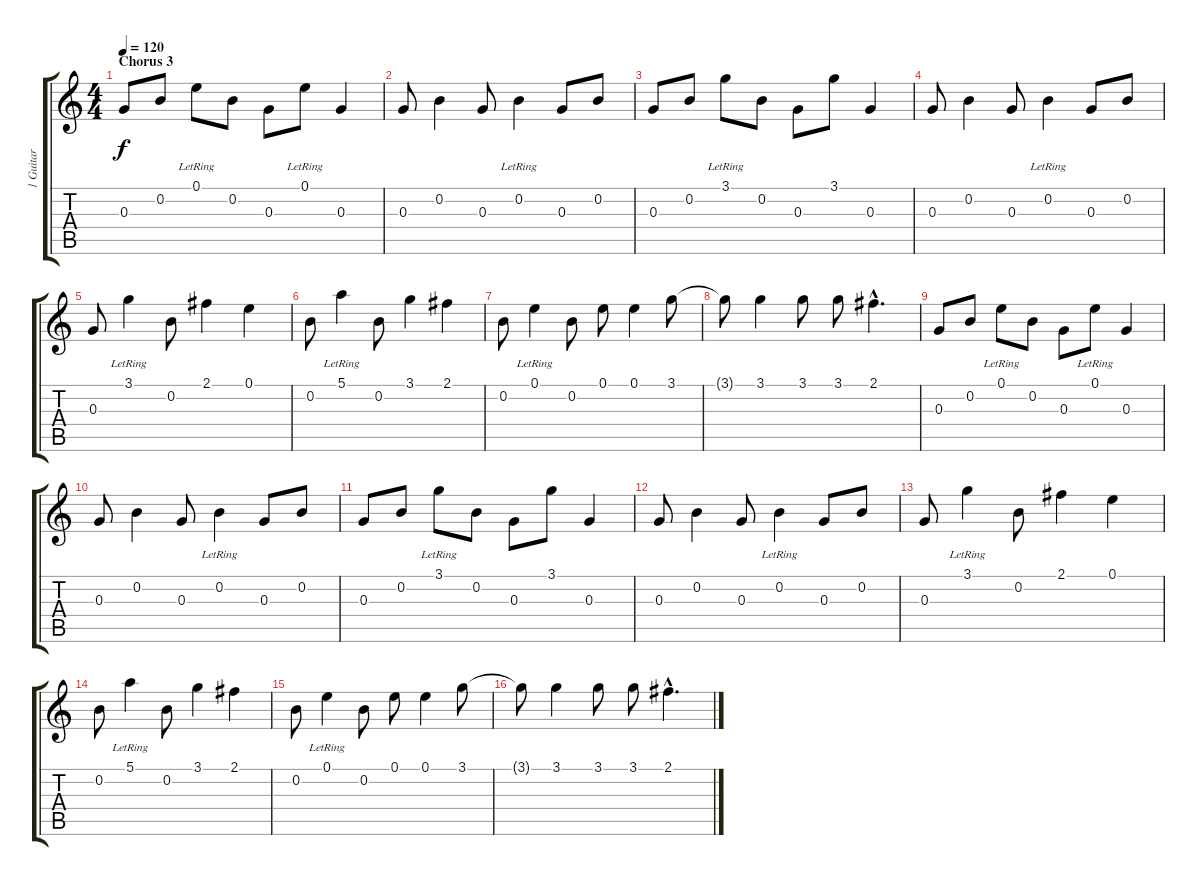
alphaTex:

\track ("1 Guitar" "1 Guitar") {instrument electricguitarclean}
\staff {score tabs}
\tuning (E4 B3 G3 D3 A2 E2) {hide}
\ts (4 4)
\section ("" "Chorus 3")
\tempo 120
\clef g2
\ks c
0.3.8{dy f} 0.2.8 0.1{lr}.8 0.2.8 0.3.8 0.1{lr}.8 0.3.4 |
0.3.8 0.2.4 0.3.8 0.2{lr}.4 0.3.8 0.2.8 |
0.3.8 0.2.8 3.1{lr}.8 0.2.8 0.3.8 3.1.8 0.3.4 |
0.3.8 0.2.4 0.3.8 0.2{lr}.4 0.3.8 0.2.8 |
0.3.8 3.1{lr}.4 0.2.8 2.1.4 0.1.4 |
0.2.8 5.1{lr}.4 0.2.8 3.1.4 2.1.4 |
0.2.8 0.1{lr}.4 0.2.8 0.1.8 0.1.4 3.1.8 |
3.1{t}.8 3.1.4 3.1.8 3.1.8 2.1{hac}.4{d} |
0.3.8 0.2.8 0.1{lr}.8 0.2.8 0.3.8 0.1{lr}.8 0.3.4 |
0.3.8 0.2.4 0.3.8 0.2{lr}.4 0.3.8 0.2.8 |
0.3.8 0.2.8 3.1{lr}.8 0.2.8 0.3.8 3.1.8 0.3.4 |
0.3.8 0.2.4 0.3.8 0.2{lr}.4 0.3.8 0.2.8 |
0.3.8 3.1{lr}.4 0.2.8 2.1.4 0.1.4 |
0.2.8 5.1{lr}.4 0.2.8 3.1.4 2.1.4 |
0.2.8 0.1{lr}.4 0.2.8 0.1.8 0.1.4 3.1.8 |
3.1{t}.8 3.1.4 3.1.8 3.1.8 2.1{hac}.4{d}
